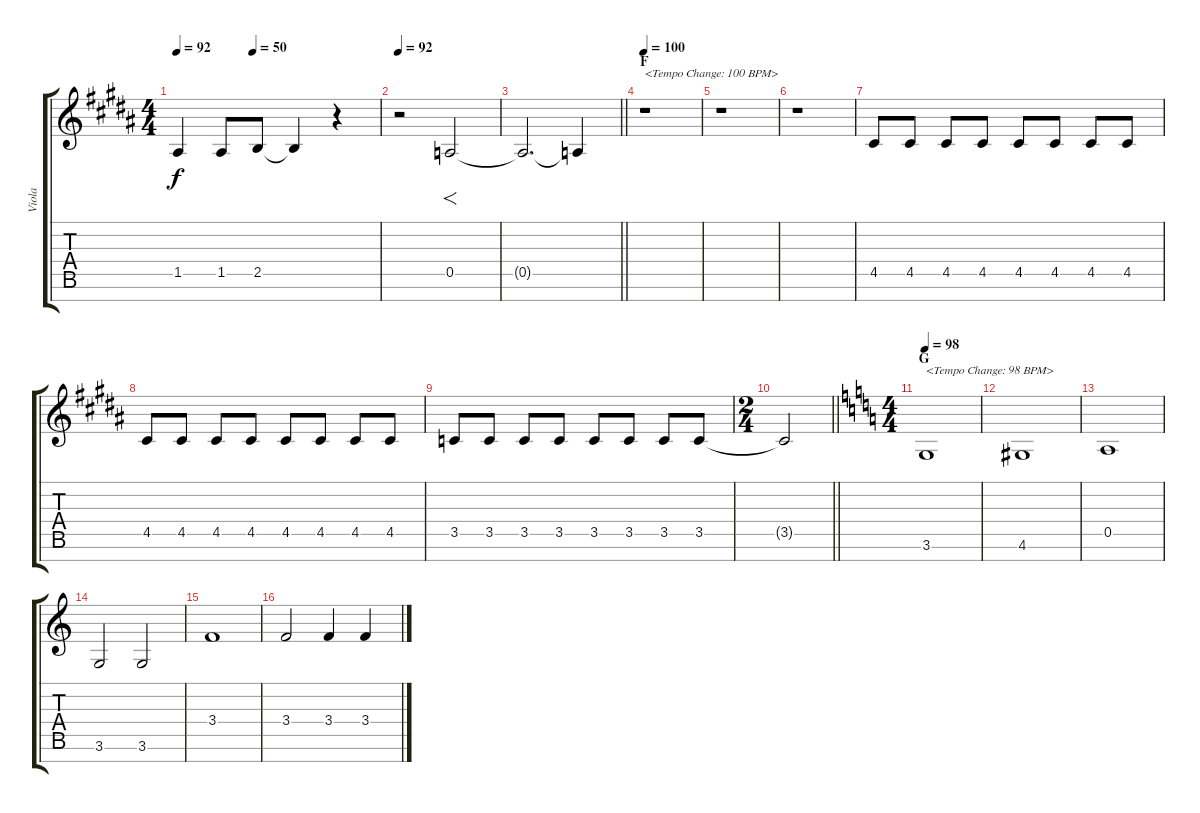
\track ("Viola" "Viola") {instrument viola}
\staff {score tabs}
\tuning (E5 B4 G4 D4 A3 E3 B2) {hide}
\ts (4 4)
\tempo 92
\tempo (50 0.375)
\clef g2
\ks b
1.5.4{dy f} 1.5.8 2.5.8 2.5{t}.4 r.4 |
\tempo 92
r.2 0.5.2{f} |
\barLineRight lightlight
0.5{t}.2{d} 0.5{t}.4{volume 0} |
\section ("" "F")
\tempo 100
r.1{txt "<Tempo Change: 100 BPM>"} |
r.1 |
r.1 |
4.5.8{volume 12} 4.5.8 4.5.8 4.5.8 4.5.8 4.5.8 4.5.8 4.5.8 |
4.5.8 4.5.8 4.5.8 4.5.8 4.5.8 4.5.8 4.5.8 4.5.8 |
3.5.8 3.5.8 3.5.8 3.5.8 3.5.8 3.5.8 3.5.8 3.5.8 |
\ts (2 4)
\barLineRight lightlight
3.5{t}.2 |
\ts (4 4)
\section ("" "G")
\tempo 98
\ks c
3.6.1{txt "<Tempo Change: 98 BPM>"} |
4.6.1 |
0.5.1 |
3.6.2 3.6.2 |
3.4.1 |
3.4.2 3.4.4 3.4.4
